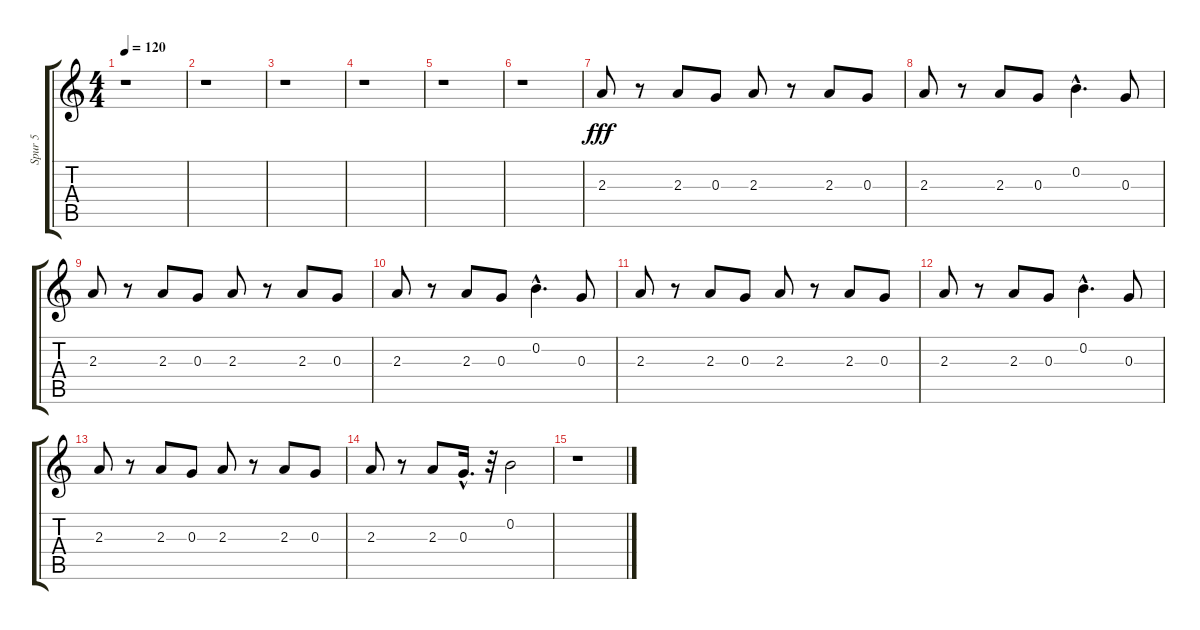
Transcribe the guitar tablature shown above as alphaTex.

\track ("Spur 5" "Spur 5") {instrument overdrivenguitar}
\staff {score tabs}
\tuning (E4 B3 G3 D3 A2 E2) {hide}
\ts (4 4)
\tempo 120
\clef g2
\ks c
r.1{dy fff} |
r.1 |
r.1 |
r.1 |
r.1 |
r.1 |
2.3.8 r.8 2.3.8 0.3.8 2.3.8 r.8 2.3.8 0.3.8 |
2.3.8 r.8 2.3.8 0.3.8 0.2{hac}.4{d} 0.3.8 |
2.3.8 r.8 2.3.8 0.3.8 2.3.8 r.8 2.3.8 0.3.8 |
2.3.8 r.8 2.3.8 0.3.8 0.2{hac}.4{d} 0.3.8 |
2.3.8 r.8 2.3.8 0.3.8 2.3.8 r.8 2.3.8 0.3.8 |
2.3.8 r.8 2.3.8 0.3.8 0.2{hac}.4{d} 0.3.8 |
2.3.8 r.8 2.3.8 0.3.8 2.3.8 r.8 2.3.8 0.3.8 |
2.3.8 r.8 2.3.8 0.3{hac}.16{d} r.32 0.2.2 |
r.1
